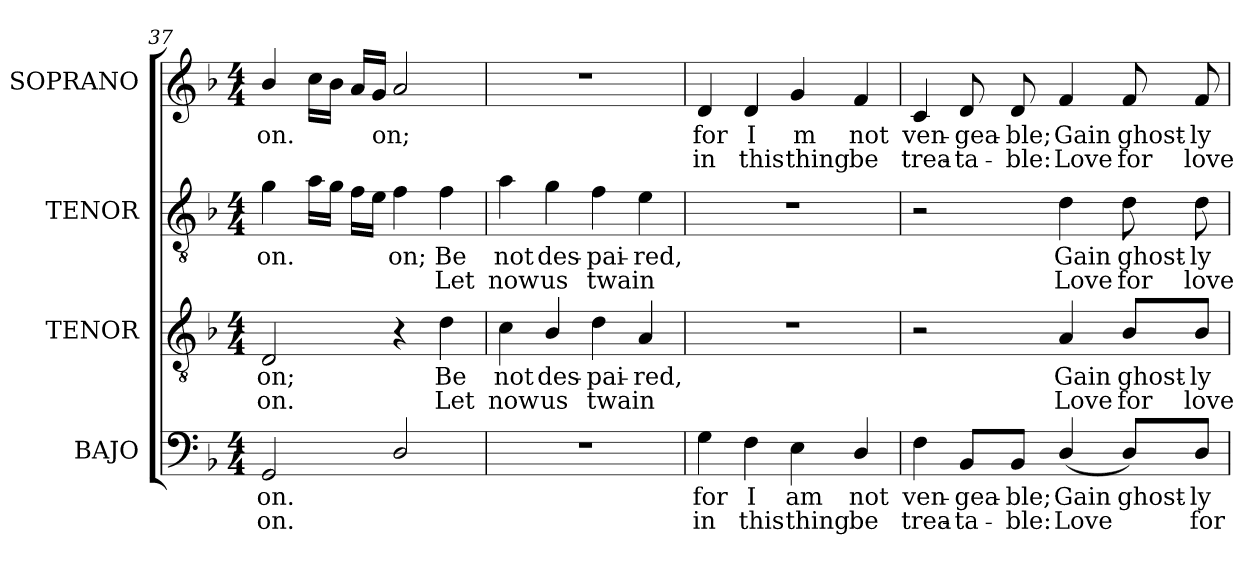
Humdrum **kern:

**kern	**text	**text	**kern	**text	**text	**kern	**text	**text	**kern	**text	**text
*part4	*part4	*part4	*part3	*part3	*part3	*part2	*part2	*part2	*part1	*part1	*part1
*staff4	*staff4	*staff4	*staff3	*staff3	*staff3	*staff2	*staff2	*staff2	*staff1	*staff1	*staff1
*I"BAJO	*	*	*I"TENOR	*	*	*I"TENOR	*	*	*I"SOPRANO	*	*
*I'B.	*	*	*I'T.	*	*	*I'T.	*	*	*I'S.	*	*
*clefF4	*	*	*clefGv2	*	*	*clefGv2	*	*	*clefG2	*	*
*	*	*	*ITrd7c12	*	*	*ITrd7c12	*	*	*	*	*
*k[b-]	*	*	*k[b-]	*	*	*k[b-]	*	*	*k[b-]	*	*
*F:	*	*	*F:	*	*	*F:	*	*	*F:	*	*
*M4/4	*	*	*M4/4	*	*	*M4/4	*	*	*M4/4	*	*
=37	=37	=37	=37	=37	=37	=37	=37	=37	=37	=37	=37
!	!LO:LY:b:color=#000000	!LO:LY:b:color=#000000	!	!	!	!	!	!	!	!	!
!	!	!	!	!LO:LY:b:color=#000000	!LO:LY:b:color=#000000	!	!	!	!	!	!
!	!	!	!	!	!	!	!LO:LY:b:color=#000000	!	!	!	!
!	!	!	!	!	!	!	!	!	!	!LO:LY:b:color=#000000	!
2GGi/	-on.	-on.	2DDi/	-on;	-on.	4Gi\	on.	.	4b-i/	-on.	.
.	.	.	.	.	.	16Ai\LL	.	.	16cci\LL	.	.
.	.	.	.	.	.	16Gi\JJ	.	.	16b-i\JJ	.	.
.	.	.	.	.	.	16Fi\LL	.	.	16ai/LL	.	.
.	.	.	.	.	.	16Ei\JJ	.	.	16gi/JJ	.	.
!	!	!	!	!	!	!	!LO:LY:b:color=#000000	!	!	!	!
!	!	!	!	!	!	!	!	!	!	!LO:LY:b:color=#000000	!
2Di/	.	.	4r	.	.	4Fi\	-on;	.	2ai/	-on;	.
!	!	!	!	!LO:LY:b:color=#000000	!LO:LY:b:color=#000000	!	!	!	!	!	!
!	!	!	!	!	!	!	!LO:LY:b:color=#000000	!LO:LY:b:color=#000000	!	!	!
.	.	.	4Di\	Be	Let	4Fi\	Be	Let	.	.	.
=38	=38	=38	=38	=38	=38	=38	=38	=38	=38	=38	=38
!	!	!	!	!LO:LY:b:color=#000000	!LO:LY:b:color=#000000	!	!	!	!	!	!
!	!	!	!	!	!	!	!LO:LY:b:color=#000000	!LO:LY:b:color=#000000	!	!	!
1r	.	.	4Ci\	not	now	4Ai\	not	now	1r	.	.
!	!	!	!	!LO:LY:b:color=#000000	!LO:LY:b:color=#000000	!	!	!	!	!	!
!	!	!	!	!	!	!	!LO:LY:b:color=#000000	!LO:LY:b:color=#000000	!	!	!
.	.	.	4BB-i/	des-	us	4Gi\	des-	us	.	.	.
!	!	!	!	!LO:LY:b:color=#000000	!LO:LY:b:color=#000000	!	!	!	!	!	!
!	!	!	!	!	!	!	!LO:LY:b:color=#000000	!LO:LY:b:color=#000000	!	!	!
.	.	.	4Di\	-pai-	twain	4Fi\	-pai-	twain	.	.	.
!	!	!	!	!LO:LY:b:color=#000000	!	!	!	!	!	!	!
!	!	!	!	!	!	!	!LO:LY:b:color=#000000	!	!	!	!
.	.	.	4AAi/	-red,	.	4Ei\	-red,	.	.	.	.
=39	=39	=39	=39	=39	=39	=39	=39	=39	=39	=39	=39
!	!LO:LY:b:color=#000000	!LO:LY:b:color=#000000	!	!	!	!	!	!	!	!	!
!	!	!	!	!	!	!	!	!	!	!LO:LY:b:color=#000000	!LO:LY:b:color=#000000
4Gi\	for	in	1r	.	.	1r	.	.	4di/	for	in
!	!LO:LY:b:color=#000000	!LO:LY:b:color=#000000	!	!	!	!	!	!	!	!	!
!	!	!	!	!	!	!	!	!	!	!LO:LY:b:color=#000000	!LO:LY:b:color=#000000
4Fi\	I	this	.	.	.	.	.	.	4di/	I	this
!	!LO:LY:b:color=#000000	!LO:LY:b:color=#000000	!	!	!	!	!	!	!	!	!
!	!	!	!	!	!	!	!	!	!	!LO:LY:b:color=#000000	!LO:LY:b:color=#000000
4Ei\	am	thing	.	.	.	.	.	.	4gi/	m	thing
!	!LO:LY:b:color=#000000	!LO:LY:b:color=#000000	!	!	!	!	!	!	!	!	!
!	!	!	!	!	!	!	!	!	!	!LO:LY:b:color=#000000	!LO:LY:b:color=#000000
4Di/	not	be	.	.	.	.	.	.	4fi/	not	be
!!LO:LB:g=z
=40	=40	=40	=40	=40	=40	=40	=40	=40	=40	=40	=40
!	!LO:LY:b:color=#000000	!LO:LY:b:color=#000000	!	!	!	!	!	!	!	!	!
!	!	!	!	!	!	!	!	!	!	!LO:LY:b:color=#000000	!LO:LY:b:color=#000000
4Fi\	ven-	trea-	2r	.	.	2r	.	.	4ci/	ven-	trea-
!	!LO:LY:b:color=#000000	!LO:LY:b:color=#000000	!	!	!	!	!	!	!	!	!
!	!	!	!	!	!	!	!	!	!	!LO:LY:b:color=#000000	!LO:LY:b:color=#000000
8BB-i/L	-gea-	-ta-	.	.	.	.	.	.	8di/	-gea-	-ta-
!	!LO:LY:b:color=#000000	!LO:LY:b:color=#000000	!	!	!	!	!	!	!	!	!
!	!	!	!	!	!	!	!	!	!	!LO:LY:b:color=#000000	!LO:LY:b:color=#000000
8BB-i/J	-ble;	-ble:	.	.	.	.	.	.	8di/	-ble;	-ble:
!	!LO:LY:b:color=#000000	!LO:LY:b:color=#000000	!	!	!	!	!	!	!	!	!
!	!	!	!	!LO:LY:b:color=#000000	!LO:LY:b:color=#000000	!	!	!	!	!	!
!	!	!	!	!	!	!	!LO:LY:b:color=#000000	!LO:LY:b:color=#000000	!	!	!
!	!	!	!	!	!	!	!	!	!	!LO:LY:b:color=#000000	!LO:LY:b:color=#000000
(4Di/	Gain	Love	4AAi/	Gain	Love	4Di\	Gain	Love	4fi/	Gain	Love
!	!LO:LY:b:color=#000000	!	!	!	!	!	!	!	!	!	!
!	!	!	!	!LO:LY:b:color=#000000	!LO:LY:b:color=#000000	!	!	!	!	!	!
!	!	!	!	!	!	!	!LO:LY:b:color=#000000	!LO:LY:b:color=#000000	!	!	!
!	!	!	!	!	!	!	!	!	!	!LO:LY:b:color=#000000	!LO:LY:b:color=#000000
8Di/L)	ghost-	.	8BB-i/L	ghost-	for	8Di\	ghost-	for	8fi/	ghost-	for
!	!LO:LY:b:color=#000000	!LO:LY:b:color=#000000	!	!	!	!	!	!	!	!	!
!	!	!	!	!LO:LY:b:color=#000000	!LO:LY:b:color=#000000	!	!	!	!	!	!
!	!	!	!	!	!	!	!LO:LY:b:color=#000000	!LO:LY:b:color=#000000	!	!	!
!	!	!	!	!	!	!	!	!	!	!LO:LY:b:color=#000000	!LO:LY:b:color=#000000
8Di/J	-ly	for	8BB-i/J	-ly	love	8Di\	-ly	love	8fi/	-ly	love
=	=	=	=	=	=	=	=	=	=	=	=
*-	*-	*-	*-	*-	*-	*-	*-	*-	*-	*-	*-
